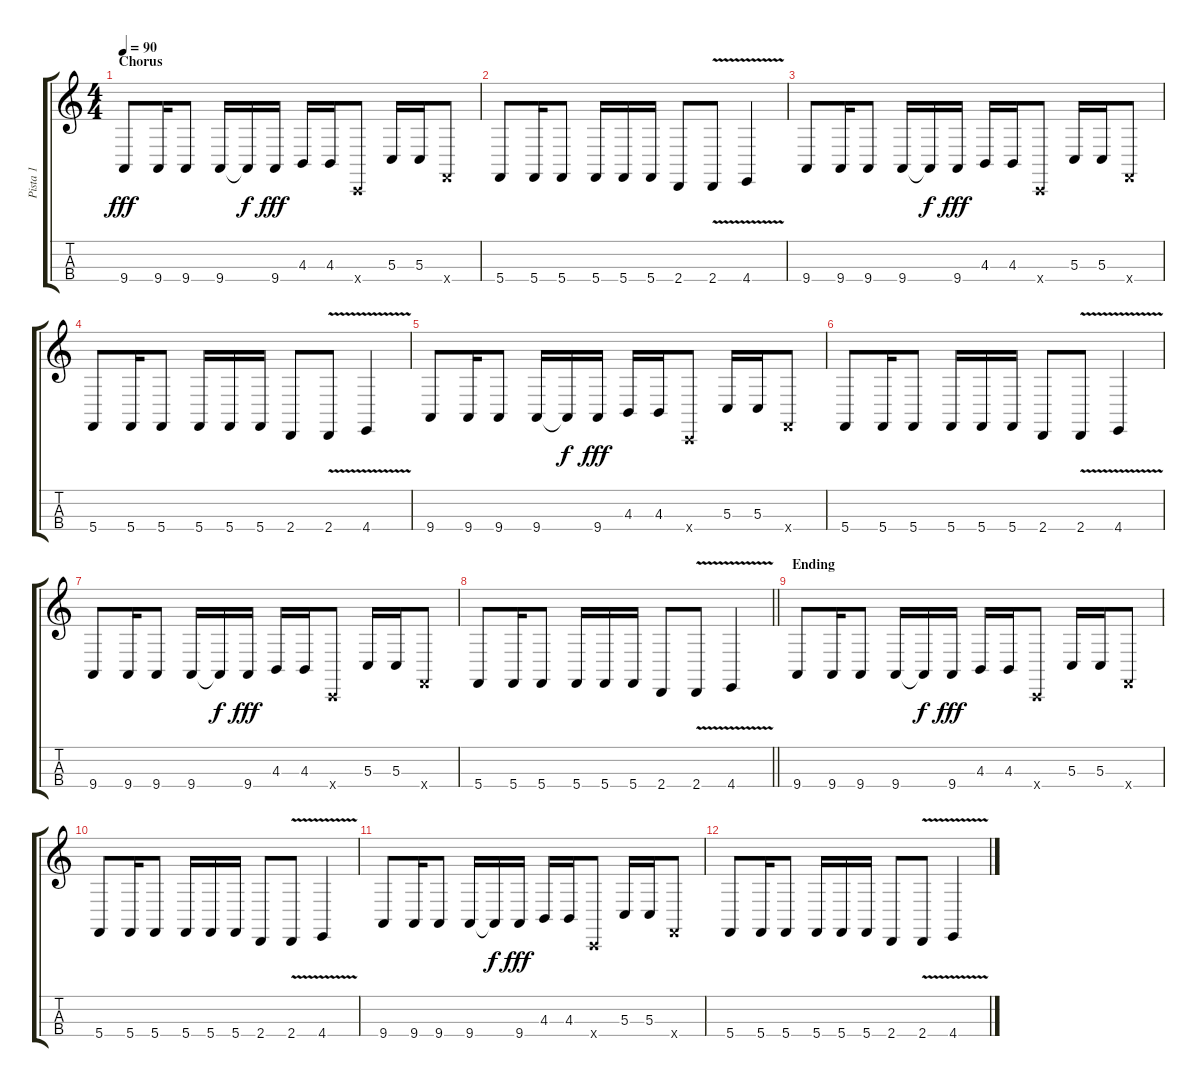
\track ("Pista 1" "Pista 1") {instrument cello}
\staff {score tabs}
\tuning (A3 D3 G2 C2) {hide}
\ts (4 4)
\section ("" "Chorus")
\tempo 90
\clef g2
\ks c
9.4.8{dy fff} 9.4.16 9.4.8 9.4.16 9.4{t}.16{dy f} 9.4.16{dy fff} 4.3.16 4.3.16 0.4{x}.8 5.3.16 5.3.16 5.4{x}.8 |
5.4.8 5.4.16 5.4.8 5.4.16 5.4.16 5.4.16 2.4.8 2.4{v}.8 4.4{v}.4 |
9.4.8 9.4.16 9.4.8 9.4.16 9.4{t}.16{dy f} 9.4.16{dy fff} 4.3.16 4.3.16 0.4{x}.8 5.3.16 5.3.16 5.4{x}.8 |
5.4.8 5.4.16 5.4.8 5.4.16 5.4.16 5.4.16 2.4.8 2.4{v}.8 4.4{v}.4 |
9.4.8 9.4.16 9.4.8 9.4.16 9.4{t}.16{dy f} 9.4.16{dy fff} 4.3.16 4.3.16 0.4{x}.8 5.3.16 5.3.16 5.4{x}.8 |
5.4.8 5.4.16 5.4.8 5.4.16 5.4.16 5.4.16 2.4.8 2.4{v}.8 4.4{v}.4 |
9.4.8 9.4.16 9.4.8 9.4.16 9.4{t}.16{dy f} 9.4.16{dy fff} 4.3.16 4.3.16 0.4{x}.8 5.3.16 5.3.16 5.4{x}.8 |
\barLineRight lightlight
5.4.8 5.4.16 5.4.8 5.4.16 5.4.16 5.4.16 2.4.8 2.4{v}.8 4.4{v}.4 |
\section ("" "Ending")
9.4.8 9.4.16 9.4.8 9.4.16 9.4{t}.16{dy f} 9.4.16{dy fff} 4.3.16 4.3.16 0.4{x}.8 5.3.16 5.3.16 5.4{x}.8 |
5.4.8 5.4.16 5.4.8 5.4.16 5.4.16 5.4.16 2.4.8 2.4{v}.8 4.4{v}.4 |
9.4.8 9.4.16 9.4.8 9.4.16 9.4{t}.16{dy f} 9.4.16{dy fff} 4.3.16 4.3.16 0.4{x}.8 5.3.16 5.3.16 5.4{x}.8 |
5.4.8 5.4.16 5.4.8 5.4.16 5.4.16 5.4.16 2.4.8 2.4{v}.8 4.4{v}.4
